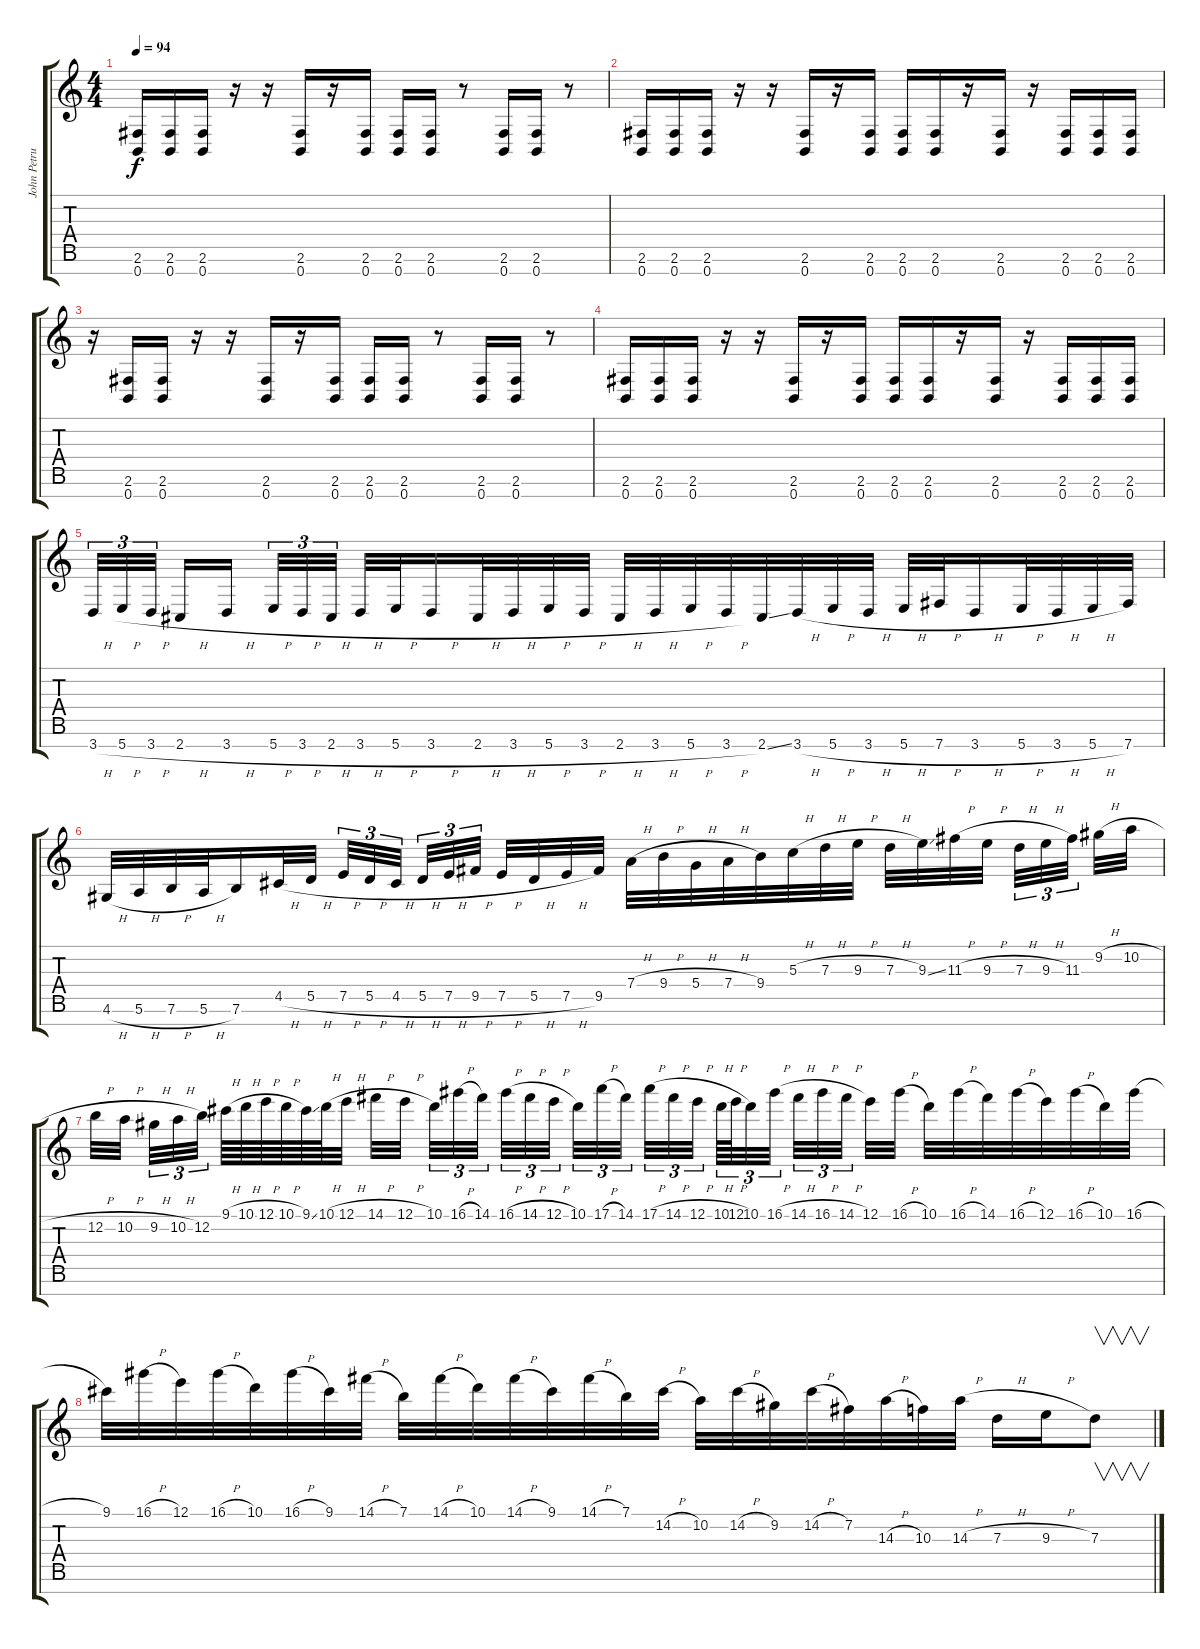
\track ("John Petrucci - 7 Strings Guitar" "John Petru") {instrument distortionguitar}
\staff {score tabs}
\tuning (E4 B3 G3 D3 A2 E2 B1) {hide}
\ts (4 4)
\tempo 94
\clef g2
\ks c
(2.6 0.7).16{dy f} (2.6 0.7).16 (2.6 0.7).16 r.16 r.16 (2.6 0.7).16 r.16 (2.6 0.7).16 (2.6 0.7).16 (2.6 0.7).16 r.8 (2.6 0.7).16 (2.6 0.7).16 r.8 |
(2.6 0.7).16 (2.6 0.7).16 (2.6 0.7).16 r.16 r.16 (2.6 0.7).16 r.16 (2.6 0.7).16 (2.6 0.7).16 (2.6 0.7).16 r.16 (2.6 0.7).16 r.16 (2.6 0.7).16 (2.6 0.7).16 (2.6 0.7).16 |
r.16 (2.6 0.7).16 (2.6 0.7).16 r.16 r.16 (2.6 0.7).16 r.16 (2.6 0.7).16 (2.6 0.7).16 (2.6 0.7).16 r.8 (2.6 0.7).16 (2.6 0.7).16 r.8 |
(2.6 0.7).16 (2.6 0.7).16 (2.6 0.7).16 r.16 r.16 (2.6 0.7).16 r.16 (2.6 0.7).16 (2.6 0.7).16 (2.6 0.7).16 r.16 (2.6 0.7).16 r.16 (2.6 0.7).16 (2.6 0.7).16 (2.6 0.7).16 |
3.7{h}.32{tu (3 2)} 5.7{h}.32{tu (3 2)} 3.7{h}.32{tu (3 2)} 2.7{h}.16 3.7{h}.16 5.7{h}.32{tu (3 2)} 3.7{h}.32{tu (3 2)} 2.7{h}.32{tu (3 2)} 3.7{h}.32 5.7{h}.32 3.7{h}.16 2.7{h}.32 3.7{h}.32 5.7{h}.32 3.7{h}.32 2.7{h}.32 3.7{h}.32 5.7{h}.32 3.7{h}.32 2.7{ss}.32 3.7{h}.32 5.7{h}.32 3.7{h}.32 5.7{h}.32 7.7{h}.32 3.7{h}.16 5.7{h}.32 3.7{h}.32 5.7{h}.32 7.7.32 |
4.6{h}.32 5.6{h}.32 7.6{h}.32 5.6{h}.32 7.6.16 4.5{h}.32 5.5{h}.32 7.5{h}.32{tu (3 2)} 5.5{h}.32{tu (3 2)} 4.5{h}.32{tu (3 2)} 5.5{h}.32{tu (3 2)} 7.5{h}.32{tu (3 2)} 9.5{h}.32{tu (3 2)} 7.5{h}.32 5.5{h}.32 7.5{h}.32 9.5.32 7.4{h}.32 9.4{h}.32 5.4{h}.32 7.4{h}.32 9.4.32 5.3{h}.32 7.3{h}.32 9.3{h}.32 7.3{h}.32 9.3{ss}.32 11.3{h}.32 9.3{h}.32 7.3{h}.32{tu (3 2)} 9.3{h}.32{tu (3 2)} 11.3.32{tu (3 2)} 9.2{h}.32 10.2{h}.32 |
12.2{h}.32 10.2{h}.32 9.2{h}.32{tu (3 2)} 10.2{h}.32{tu (3 2)} 12.2.32{tu (3 2)} 9.1{h}.64 10.1{h}.64 12.1{h}.64 10.1{h}.64 9.1{ss}.64 10.1{h}.64 12.1{h}.32 14.1{h}.32 12.1{h}.32 10.1.32{tu (3 2)} 16.1{h}.32{tu (3 2)} 14.1.32{tu (3 2)} 16.1{h}.32{tu (3 2)} 14.1{h}.32{tu (3 2)} 12.1{h}.32{tu (3 2)} 10.1.32{tu (3 2)} 17.1{h}.32{tu (3 2)} 14.1.32{tu (3 2)} 17.1{h}.32{tu (3 2)} 14.1{h}.32{tu (3 2)} 12.1{h}.32{tu (3 2)} 10.1{h}.64{tu (3 2)} 12.1{h}.64{tu (3 2)} 10.1.32{tu (3 2)} 16.1{h}.32{tu (3 2)} 14.1{h}.32{tu (3 2)} 16.1{h}.32{tu (3 2)} 14.1{h}.32{tu (3 2)} 12.1.32 16.1{h}.32 10.1.32 16.1{h}.32 14.1.32 16.1{h}.32 12.1.32 16.1{h}.32 10.1.32 16.1{h}.32 |
9.1.32 16.1{h}.32 12.1.32 16.1{h}.32 10.1.32 16.1{h}.32 9.1.32 14.1{h}.32 7.1.32 14.1{h}.32 10.1.32 14.1{h}.32 9.1.32 14.1{h}.32 7.1.32 14.2{h}.32 10.2.32 14.2{h}.32 9.2.32 14.2{h}.32 7.2.32 14.3{h}.32 10.3.32 14.3{h}.32 7.3{h}.16 9.3{h}.16 7.3.8{v}
